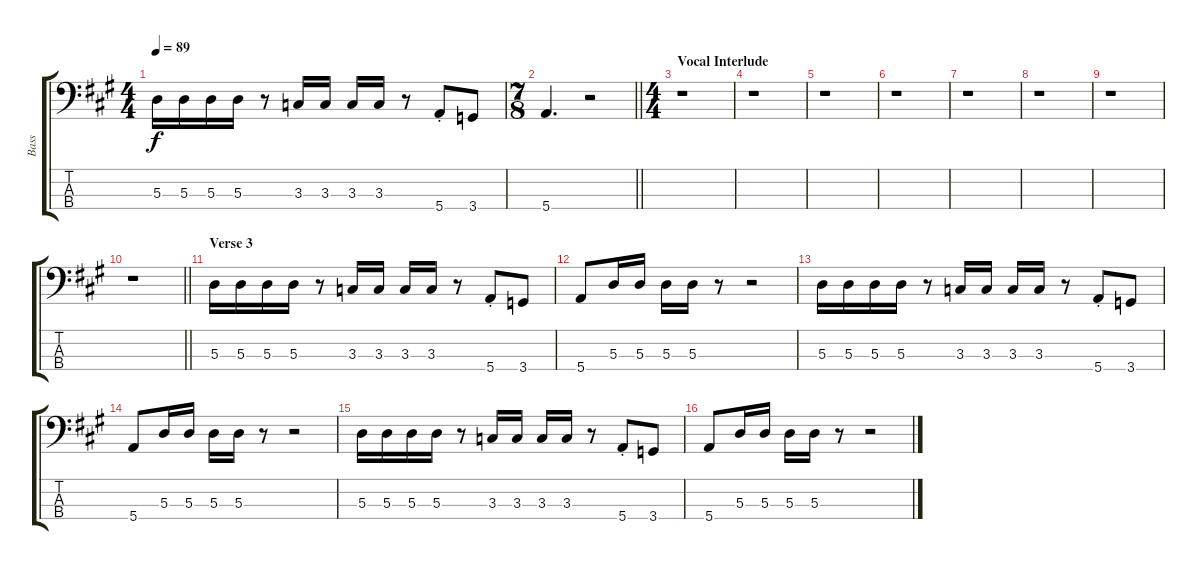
\track ("Bass" "Bass") {instrument electricbassfinger}
\staff {score tabs}
\tuning (G2 D2 A1 E1) {hide}
\ts (4 4)
\tempo 89
\clef f4
\ks a
5.3.16{dy f} 5.3.16 5.3.16 5.3.16 r.8 3.3.16 3.3.16 3.3.16 3.3.16 r.8 5.4{st}.8 3.4.8 |
\ts (7 8)
\barLineRight lightlight
5.4.4{d} r.2 |
\ts (4 4)
\section ("" "Vocal Interlude")
r.1 |
r.1 |
r.1 |
r.1 |
r.1 |
r.1 |
r.1 |
\barLineRight lightlight
r.1 |
\section ("" "Verse 3")
5.3.16 5.3.16 5.3.16 5.3.16 r.8 3.3.16 3.3.16 3.3.16 3.3.16 r.8 5.4{st}.8 3.4.8 |
5.4.8 5.3.16 5.3.16 5.3.16 5.3.16 r.8 r.2 |
5.3.16 5.3.16 5.3.16 5.3.16 r.8 3.3.16 3.3.16 3.3.16 3.3.16 r.8 5.4{st}.8 3.4.8 |
5.4.8 5.3.16 5.3.16 5.3.16 5.3.16 r.8 r.2 |
5.3.16 5.3.16 5.3.16 5.3.16 r.8 3.3.16 3.3.16 3.3.16 3.3.16 r.8 5.4{st}.8 3.4.8 |
5.4.8 5.3.16 5.3.16 5.3.16 5.3.16 r.8 r.2
